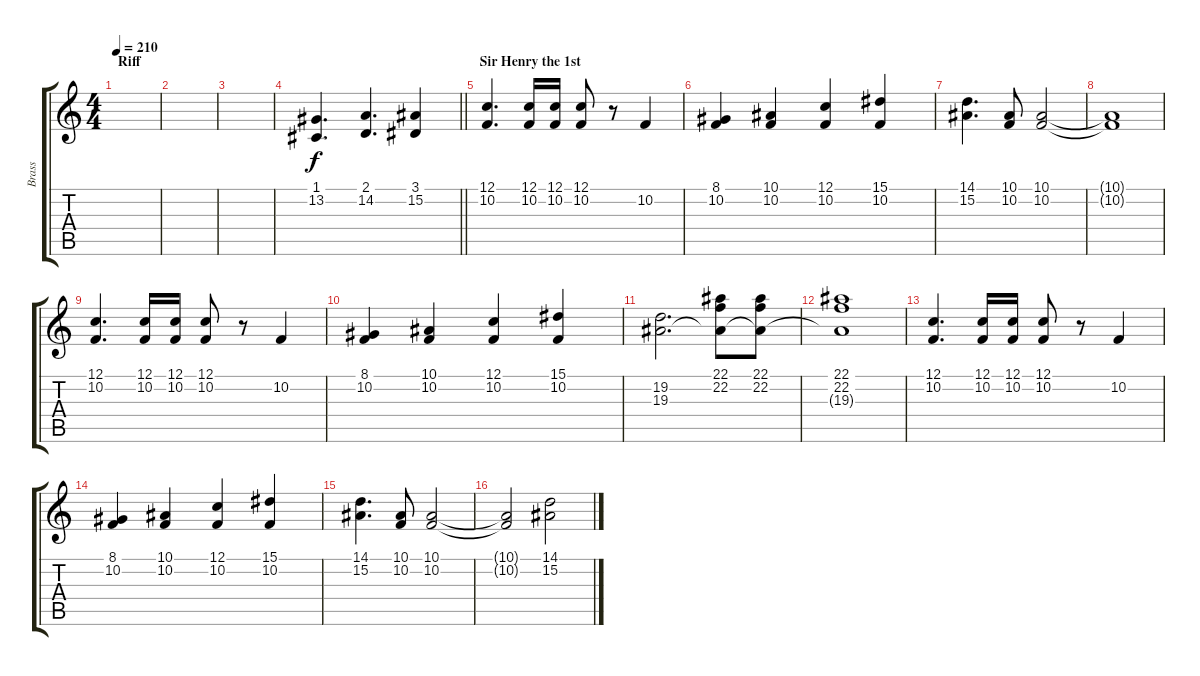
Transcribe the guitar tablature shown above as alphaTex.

\track ("Brass" "Brass") {instrument brasssection}
\staff {score tabs}
\tuning (C4 G3 Eb3 Bb2 F2 C2) {hide}
\ts (4 4)
\section ("" "Riff")
\tempo 210
\clef g2
\ks c
|
|
|
\barLineRight lightlight
(1.1 13.2).4{d} (2.1 14.2).4{d} (3.1 15.2).4 |
\section ("" "Sir Henry the 1st")
(12.1 10.2).4{d} (12.1 10.2).16 (12.1 10.2).16 (12.1 10.2).8 r.8 10.2.4 |
(8.1 10.2).4 (10.1 10.2).4 (12.1 10.2).4 (15.1 10.2).4 |
(14.1 15.2).4{d} (10.1 10.2).8 (10.1 10.2).2 |
(10.1{t} 10.2{t}).1 |
(12.1 10.2).4{d} (12.1 10.2).16 (12.1 10.2).16 (12.1 10.2).8 r.8 10.2.4 |
(8.1 10.2).4 (10.1 10.2).4 (12.1 10.2).4 (15.1 10.2).4 |
(19.2 19.3).2{d} (22.1 22.2 19.3{t}).8 (22.1 22.2 19.3{t}).8 |
(22.1 22.2 19.3{t}).1 |
(12.1 10.2).4{d} (12.1 10.2).16 (12.1 10.2).16 (12.1 10.2).8 r.8 10.2.4 |
(8.1 10.2).4 (10.1 10.2).4 (12.1 10.2).4 (15.1 10.2).4 |
(14.1 15.2).4{d} (10.1 10.2).8 (10.1 10.2).2 |
(10.1{t} 10.2{t}).2 (14.1 15.2).2
